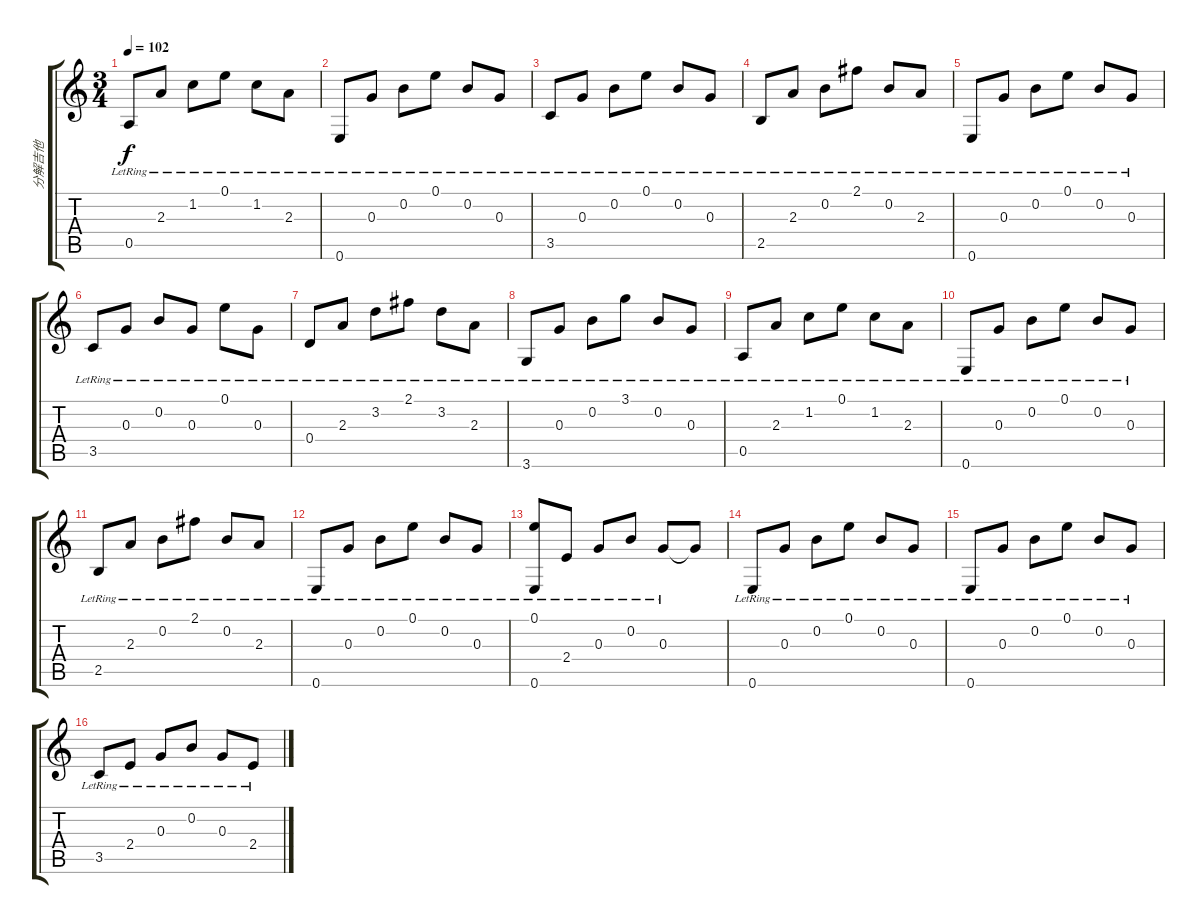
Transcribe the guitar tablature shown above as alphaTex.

\track ("分解吉他" "分解吉他") {instrument acousticguitarsteel}
\staff {score tabs}
\tuning (E4 B3 G3 D3 A2 E2) {hide}
\ts (3 4)
\tempo 102
\clef g2
\ks c
0.5{lr}.8{dy f} 2.3{lr}.8 1.2{lr}.8 0.1{lr}.8 1.2{lr}.8 2.3{lr}.8 |
0.6{lr}.8 0.3{lr}.8 0.2{lr}.8 0.1{lr}.8 0.2{lr}.8 0.3{lr}.8 |
3.5{lr}.8 0.3{lr}.8 0.2{lr}.8 0.1{lr}.8 0.2{lr}.8 0.3{lr}.8 |
2.5{lr}.8 2.3{lr}.8 0.2{lr}.8 2.1{lr}.8 0.2{lr}.8 2.3{lr}.8 |
0.6{lr}.8 0.3{lr}.8 0.2{lr}.8 0.1{lr}.8 0.2{lr}.8 0.3{lr}.8 |
3.5{lr}.8 0.3{lr}.8 0.2{lr}.8 0.3{lr}.8 0.1{lr}.8 0.3{lr}.8 |
0.4{lr}.8 2.3{lr}.8 3.2{lr}.8 2.1{lr}.8 3.2{lr}.8 2.3{lr}.8 |
3.6{lr}.8 0.3{lr}.8 0.2{lr}.8 3.1{lr}.8 0.2{lr}.8 0.3{lr}.8 |
0.5{lr}.8 2.3{lr}.8 1.2{lr}.8 0.1{lr}.8 1.2{lr}.8 2.3{lr}.8 |
0.6{lr}.8 0.3{lr}.8 0.2{lr}.8 0.1{lr}.8 0.2{lr}.8 0.3{lr}.8 |
2.5{lr}.8 2.3{lr}.8 0.2{lr}.8 2.1{lr}.8 0.2{lr}.8 2.3{lr}.8 |
0.6{lr}.8 0.3{lr}.8 0.2{lr}.8 0.1{lr}.8 0.2{lr}.8 0.3{lr}.8 |
(0.1{lr} 0.6{lr}).8 2.4{lr}.8 0.3{lr}.8 0.2{lr}.8 0.3{lr}.8 0.3{t}.8 |
0.6{lr}.8 0.3{lr}.8 0.2{lr}.8 0.1{lr}.8 0.2{lr}.8 0.3{lr}.8 |
0.6{lr}.8 0.3{lr}.8 0.2{lr}.8 0.1{lr}.8 0.2{lr}.8 0.3{lr}.8 |
3.5{lr}.8 2.4{lr}.8 0.3{lr}.8 0.2{lr}.8 0.3{lr}.8 2.4{lr}.8
